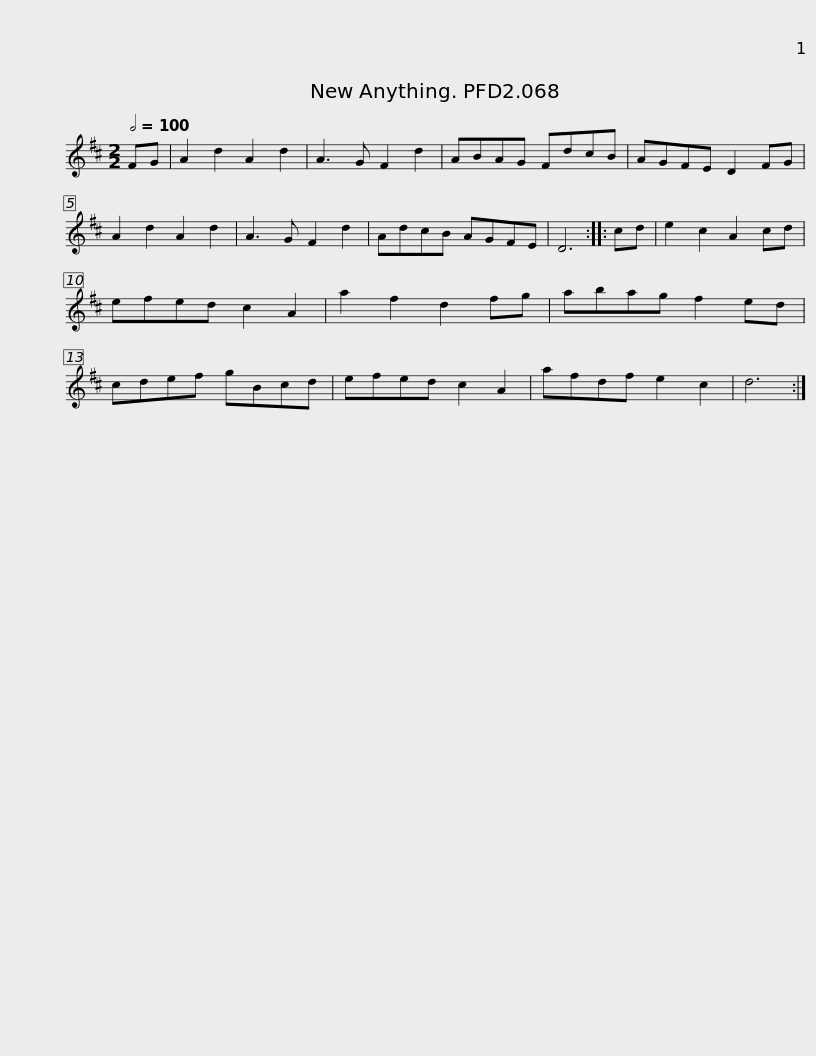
X:1
L:1/8
Q:1/2=100
M:2/2
I:linebreak $
K:D
V:1 treble
V:1
 FG | A2 d2 A2 d2 | A3 G F2 d2 | ABAG FdcB | AGFE D2 FG | %5
 A2 d2 A2 d2 | A3 G F2 d2 | AdcB AGFE |$ D6 :: cd | %10
 e2 c2 A2 cd | efed c2 A2 | a2 f2 d2 fg | abag f2 ed | cdef gBcd | %15
 efed c2 A2 |$ afdf e2 c2 | d6 :| %18
